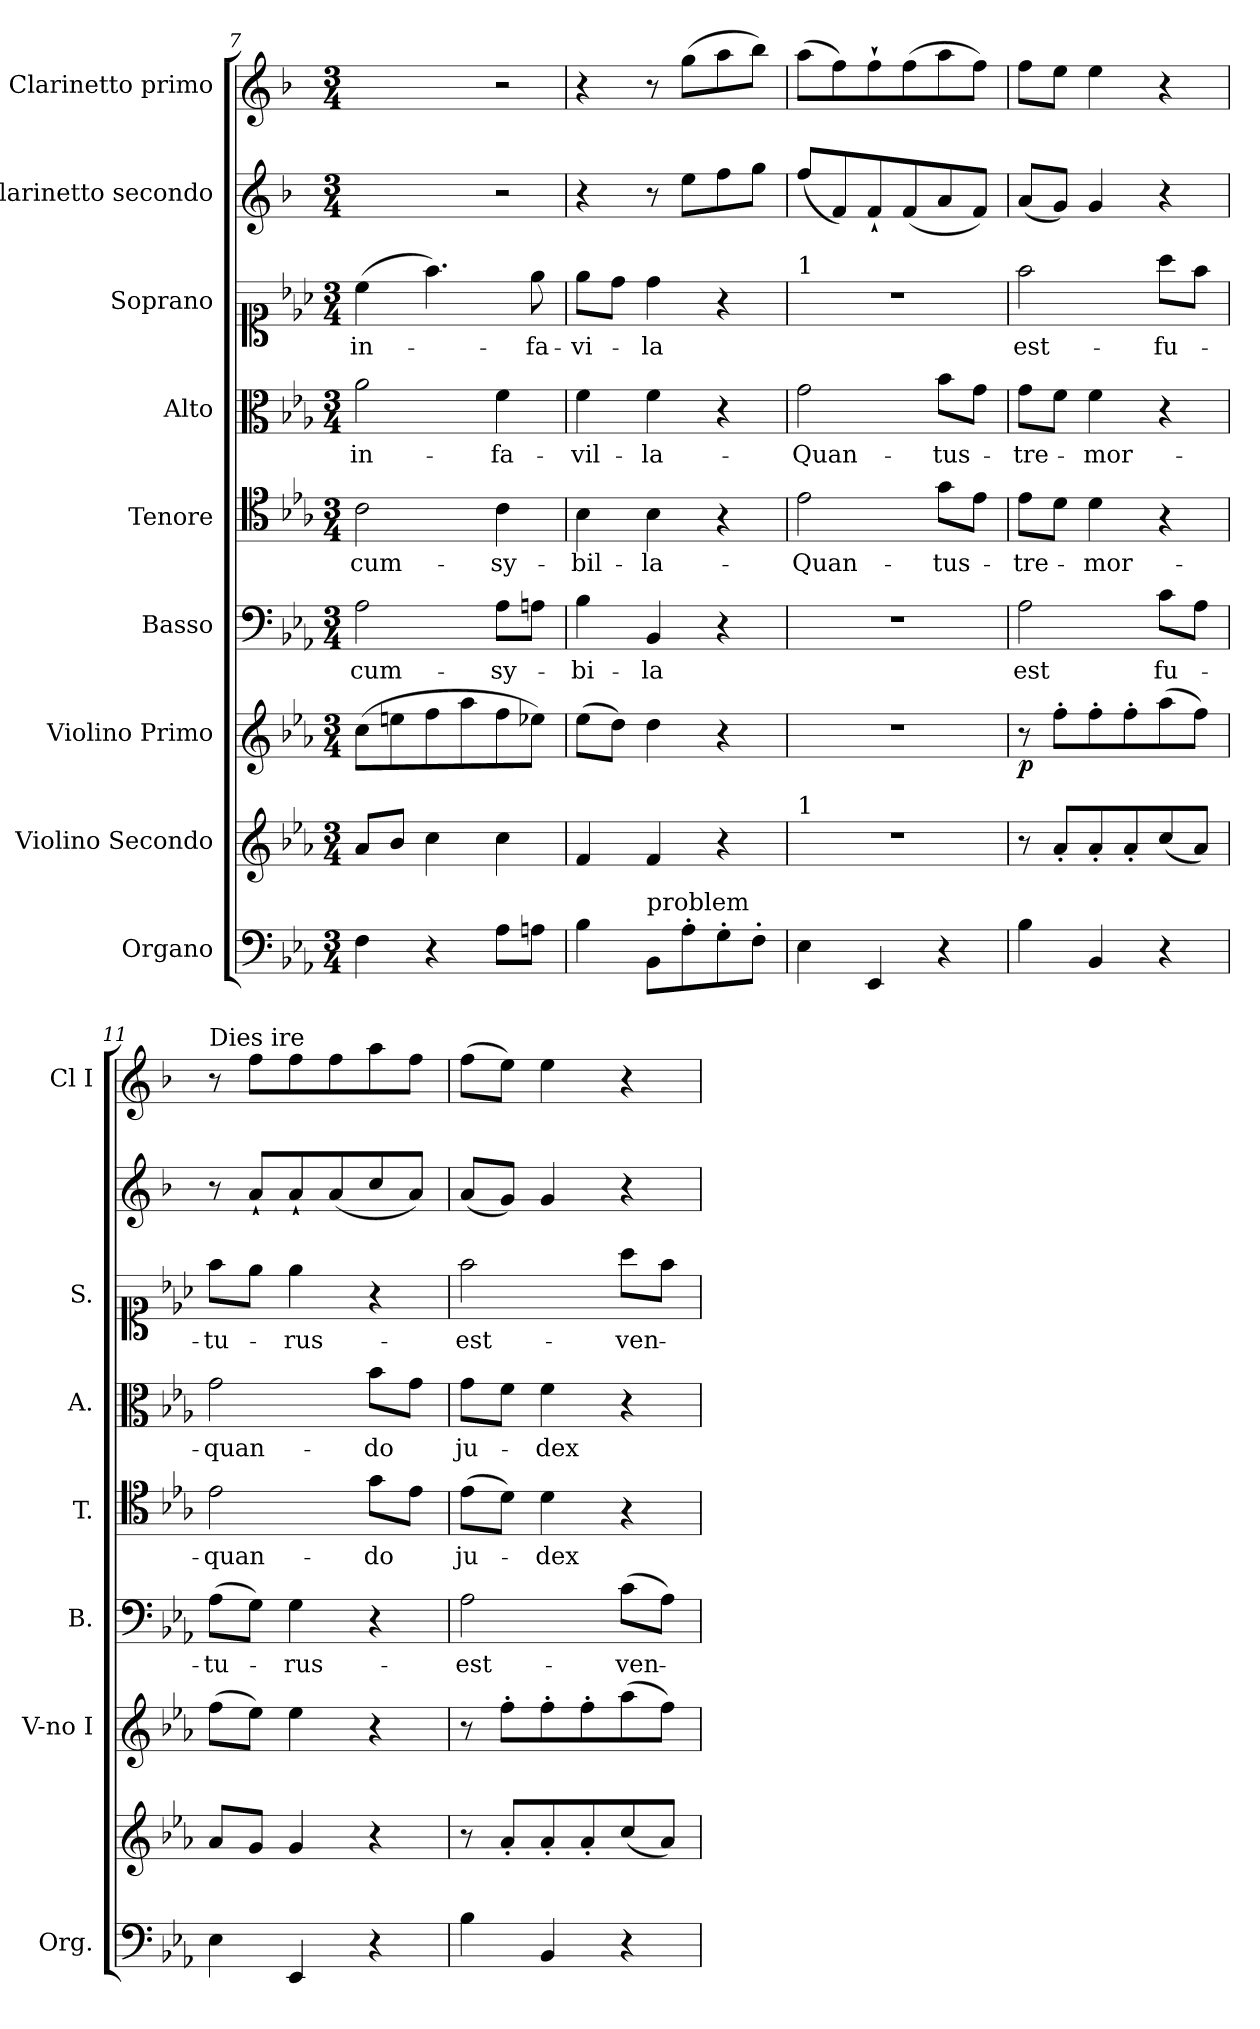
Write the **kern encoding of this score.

**kern	**kern	**kern	**dynam	**kern	**text	**kern	**text	**kern	**text	**kern	**text	**kern	**kern
*part9	*part8	*part7	*part7	*part6	*part6	*part5	*part5	*part4	*part4	*part3	*part3	*part2	*part1
*staff9	*staff8	*staff7	*staff7	*staff6	*staff6	*staff5	*staff5	*staff4	*staff4	*staff3	*staff3	*staff2	*staff1
*I"Organo	*I"Violino Secondo	*I"Violino Primo	*	*I"Basso	*	*I"Tenore	*	*I"Alto	*	*I"Soprano	*	*I"Clarinetto secondo	*I"Clarinetto primo
*I'Org.	*	*I'V-no I	*	*I'B.	*	*I'T.	*	*I'A.	*	*I'S.	*	*	*I'Cl I
*clefF4	*clefG2	*clefG2	*	*clefF4	*	*clefC4	*	*clefC3	*	*clefC1	*	*clefG2	*clefG2
*	*	*	*	*	*	*	*	*	*	*	*	*ITrd1c2	*ITrd1c2
*k[b-e-a-]	*k[b-e-a-]	*k[b-e-a-]	*	*k[b-e-a-]	*	*k[b-e-a-]	*	*k[b-e-a-]	*	*k[b-e-a-]	*	*k[b-e-a-]	*k[b-e-a-]
*M3/4	*M3/4	*M3/4	*	*M3/4	*	*M3/4	*	*M3/4	*	*M3/4	*	*M3/4	*M3/4
=7	=7	=7	=7	=7	=7	=7	=7	=7	=7	=7	=7	=7	=7
4F\	8a-/L	(8cc\L	.	2A-\	-cum-	2c\	-cum-	2a-\	-in-	(4cc\	-in-	2ryy	2ryy
.	8b-/J	8een\	.	.	.	.	.	.	.	.	.	.	.
4r	4cc\	8ff\	.	.	.	.	.	.	.	4.ff\)	.	.	.
.	.	8aa-\	.	.	.	.	.	.	.	.	.	.	.
!	!	!	!	!	!	!	!	!	!	!	!	!LO:N:vis=2	!LO:N:vis=2
8A-\L	4cc\	8ff\	.	8A-\L	-sy-	4c\	-sy-	4f\	-fa-	.	.	4r	4r
8An\J	.	8ee-X\J)	.	8An\J	.	.	.	.	.	8ee-\	fa-	.	.
=8	=8	=8	=8	=8	=8	=8	=8	=8	=8	=8	=8	=8	=8
4B-\	4f/	(8ee-\L	.	4B-\	-bi-	4B-\	-bil-	4f\	-vil-	8ee-\L	-vi-	4r	4r
.	.	8dd\J)	.	.	.	.	.	.	.	8dd\J	.	.	.
!LO:TX:a:t=problem	!	!	!	!	!	!	!	!	!	!	!	!	!
8BB-/L	4f/	4dd\	.	4BB-/	-la	4B-\	-la-	4f\	-la-	4dd\	-la	8r	8r
8A-'\	.	.	.	.	.	.	.	.	.	.	.	8dd\L	(8ff\L
8G'\	4r	4r	.	4r	.	4r	.	4r	.	4r	.	8ee-\	8gg\
8F'\J	.	.	.	.	.	.	.	.	.	.	.	8ff\J	8aa-\J)
=9	=9	=9	=9	=9	=9	=9	=9	=9	=9	=9	=9	=9	=9
!	!	!	!	!	!	!	!	!	!	!LO:TX:a:t=1	!	!	!
!	!LO:TX:a:t=1	!	!	!	!	!	!	!	!	!	!	!	!
4E-\	2.r	2.r	.	2.r	.	2e-\	-Quan-	2g\	-Quan-	2.r	.	(8ee-\L	(8gg\L
.	.	.	.	.	.	.	.	.	.	.	.	8e-/)	8ee-\)
4EE-/	.	.	.	.	.	.	.	.	.	.	.	8e-`/	8ee-`\
.	.	.	.	.	.	.	.	.	.	.	.	(8e-/	(8ee-\
4r	.	.	.	.	.	8g\L	-tus-	8b-\L	-tus-	.	.	8g/	8gg\
.	.	.	.	.	.	8e-\J	.	8g\J	.	.	.	8e-/J)	8ee-\J)
=10	=10	=10	=10	=10	=10	=10	=10	=10	=10	=10	=10	=10	=10
4B-\	8r	8r	p	2A-\	est	8e-\L	-tre-	8g\L	-tre-	2ff\	est-	(8g/L	8ee-\L
.	8a-'/L	8ff'\L	.	.	.	8d\J	.	8f\J	.	.	.	8f/J)	8dd\J
4BB-/	8a-'/	8ff'\	.	.	.	4d\	-mor-	4f\	-mor-	.	.	4f/	4dd\
.	8a-'/	8ff'\	.	.	.	.	.	.	.	.	.	.	.
4r	(8cc/	(8aa-\	.	8c\L	-fu-	4r	.	4r	.	8aa-\L	-fu-	4r	4r
.	8a-/J)	8ff\J)	.	8A-\J	.	.	.	.	.	8ff\J	.	.	.
=11	=11	=11	=11	=11	=11	=11	=11	=11	=11	=11	=11	=11	=11
!	!	!	!	!	!	!	!	!	!	!	!	!	!LO:TX:a:t=Dies ire
4E-\	8a-/L	(8ff\L	.	(8A-\L	-tu-	2e-\	-quan-	2g\	-quan-	8ff\L	-tu-	8r	8r
.	8g/J	8ee-\J)	.	8G\J)	.	.	.	.	.	8ee-\J	.	8g`/L	8ee-\L
4EE-/	4g/	4ee-\	.	4G\	-rus-	.	.	.	.	4ee-\	-rus-	8g`/	8ee-\
.	.	.	.	.	.	.	.	.	.	.	.	(8g/	8ee-\
4r	4r	4r	.	4r	.	8g\L	-do	8b-\L	-do	4r	.	8b-/	8gg\
.	.	.	.	.	.	8e-\J	.	8g\J	.	.	.	8g/J)	8ee-\J
=12	=12	=12	=12	=12	=12	=12	=12	=12	=12	=12	=12	=12	=12
4B-\	8r	8r	.	2A-\	-est-	(8e-\L	ju-	8g\L	ju-	2ff\	-est-	(8g/L	(8ee-\L
.	8a-'/L	8ff'\L	.	.	.	8d\J)	.	8f\J	.	.	.	8f/J)	8dd\J)
4BB-/	8a-'/	8ff'\	.	.	.	4d\	-dex-	4f\	-dex-	.	.	4f/	4dd\
.	8a-'/	8ff'\	.	.	.	.	.	.	.	.	.	.	.
4r	(8cc/	(8aa-\	.	(8c\L	-ven-	4r	.	4r	.	8aa-\L	-ven-	4r	4r
.	8a-/J)	8ff\J)	.	8A-\J)	.	.	.	.	.	8ff\J	.	.	.
=	=	=	=	=	=	=	=	=	=	=	=	=	=
*-	*-	*-	*-	*-	*-	*-	*-	*-	*-	*-	*-	*-	*-
